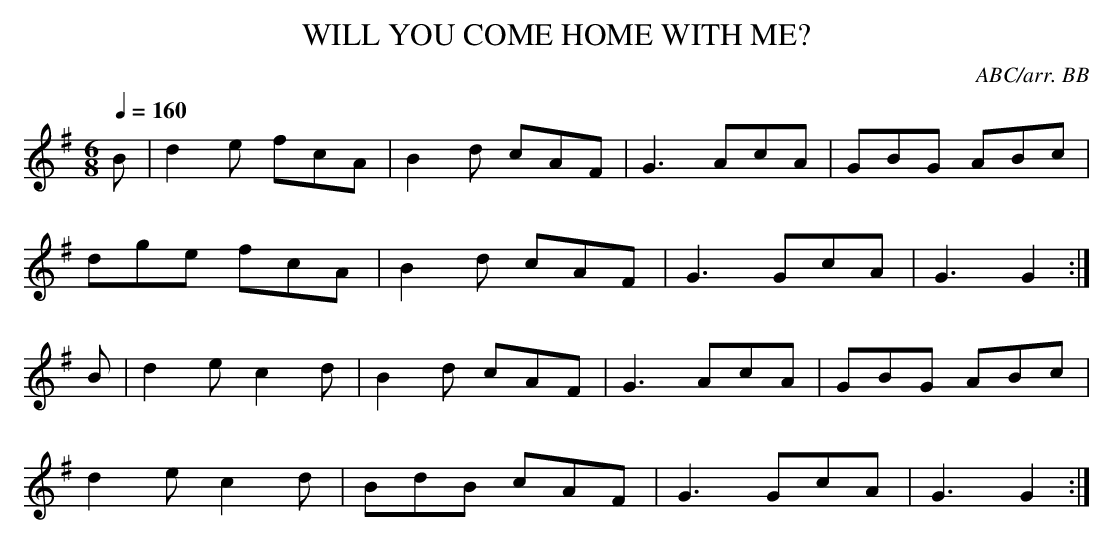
X:1
T:WILL YOU COME HOME WITH ME?
C:ABC/arr. BB
M:6/8
L:1/8
Q:1/4=160
K:G
B|d2e fcA|B2d cAF|G3 AcA|GBG ABc|
dge fcA|B2d cAF|G3 GcA |G3 G2 :|
B|d2e c2d|B2d cAF|G3 AcA|GBG ABc|
d2e c2d|BdB cAF|G3 GcA|G3 G2 :|
